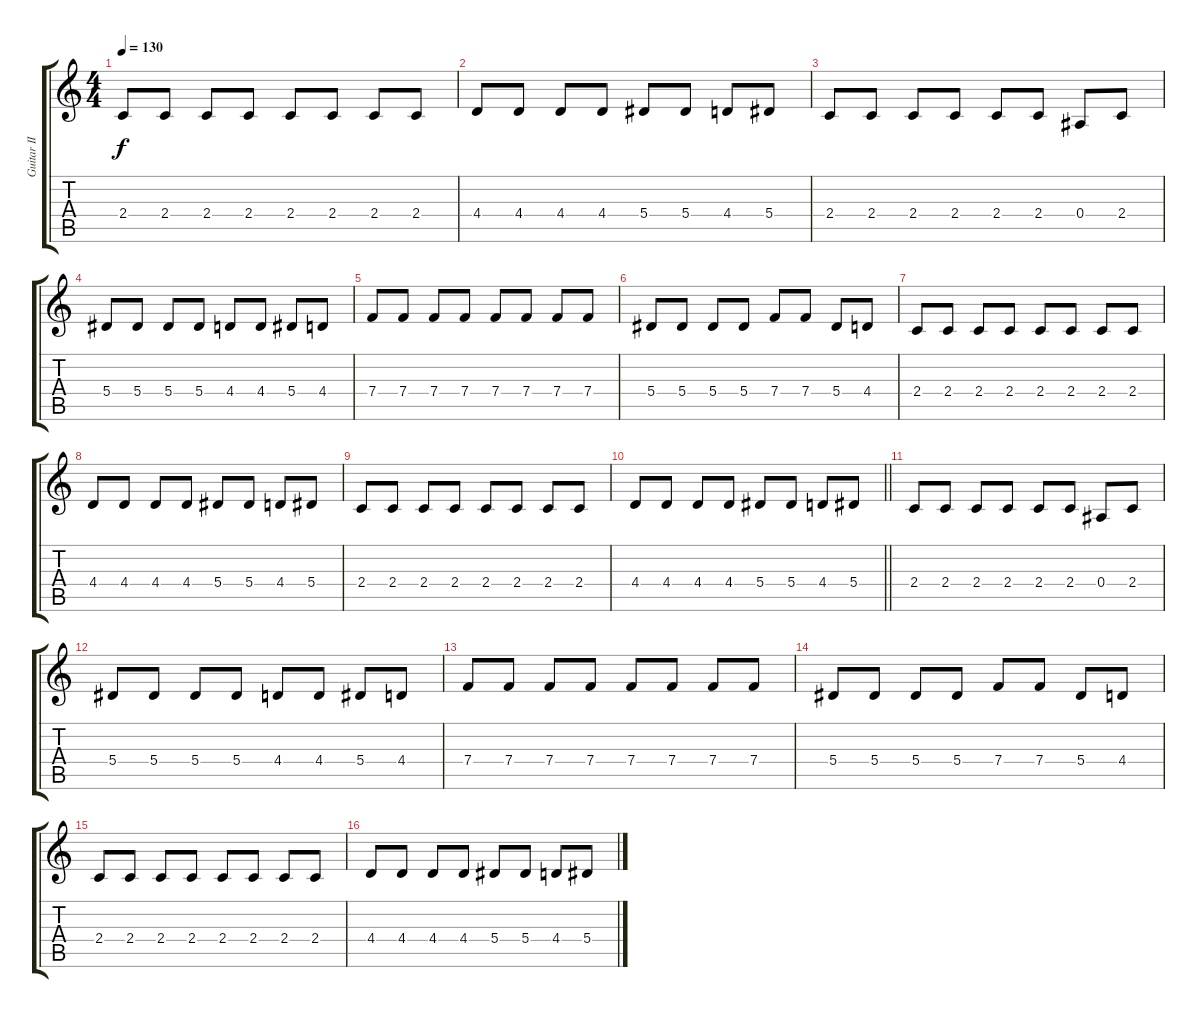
\track ("Guitar II" "Guitar II") {instrument distortionguitar}
\staff {score tabs}
\tuning (C4 G3 Eb3 Bb2 F2 C2) {hide}
\ts (4 4)
\tempo 130
\clef g2
\ks c
2.4.8{dy f} 2.4.8 2.4.8 2.4.8 2.4.8 2.4.8 2.4.8 2.4.8 |
4.4.8 4.4.8 4.4.8 4.4.8 5.4.8 5.4.8 4.4.8 5.4.8 |
2.4.8{volume 12} 2.4.8 2.4.8 2.4.8 2.4.8 2.4.8 0.4.8 2.4.8 |
5.4.8 5.4.8 5.4.8 5.4.8 4.4.8 4.4.8 5.4.8 4.4.8 |
7.4.8{volume 11} 7.4.8 7.4.8 7.4.8 7.4.8 7.4.8 7.4.8 7.4.8 |
5.4.8 5.4.8 5.4.8 5.4.8 7.4.8 7.4.8 5.4.8 4.4.8 |
2.4.8{volume 10} 2.4.8 2.4.8 2.4.8 2.4.8 2.4.8 2.4.8 2.4.8 |
4.4.8 4.4.8 4.4.8 4.4.8 5.4.8 5.4.8 4.4.8 5.4.8 |
2.4.8{volume 9} 2.4.8 2.4.8 2.4.8 2.4.8 2.4.8 2.4.8 2.4.8 |
\barLineRight lightlight
4.4.8 4.4.8 4.4.8 4.4.8 5.4.8 5.4.8 4.4.8 5.4.8 |
2.4.8{volume 8} 2.4.8 2.4.8 2.4.8 2.4.8 2.4.8 0.4.8 2.4.8 |
5.4.8 5.4.8 5.4.8 5.4.8 4.4.8 4.4.8 5.4.8 4.4.8 |
7.4.8{volume 7} 7.4.8 7.4.8 7.4.8 7.4.8 7.4.8 7.4.8 7.4.8 |
5.4.8 5.4.8 5.4.8 5.4.8 7.4.8 7.4.8 5.4.8 4.4.8 |
2.4.8{volume 6} 2.4.8 2.4.8 2.4.8 2.4.8 2.4.8 2.4.8 2.4.8 |
4.4.8 4.4.8 4.4.8 4.4.8 5.4.8 5.4.8 4.4.8 5.4.8
